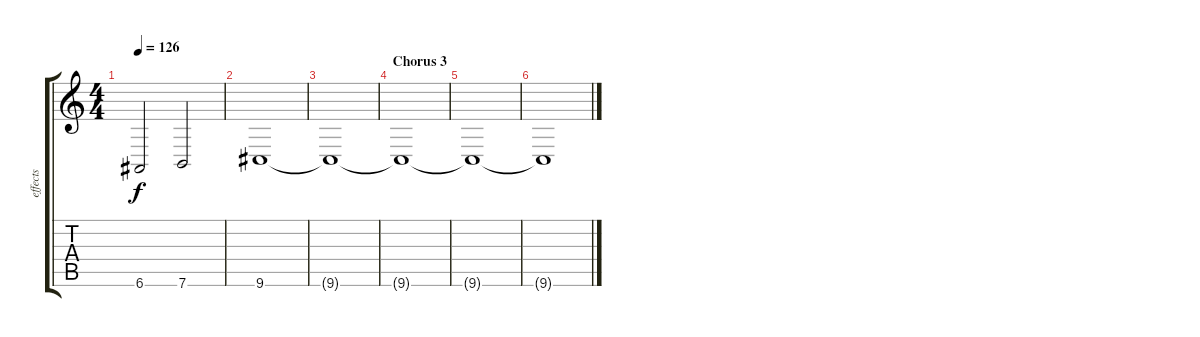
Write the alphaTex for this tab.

\track (" effects" " effects") {instrument fx7echoes}
\staff {score tabs}
\tuning (E4 B3 G3 D3 A2 E2) {hide}
\ts (4 4)
\tempo 126
\clef g2
\ks c
6.6.2{dy f} 7.6.2 |
9.6.1 |
9.6{t}.1{volume 0} |
\section ("" "Chorus 3")
9.6{t}.1 |
9.6{t}.1 |
9.6{t}.1
